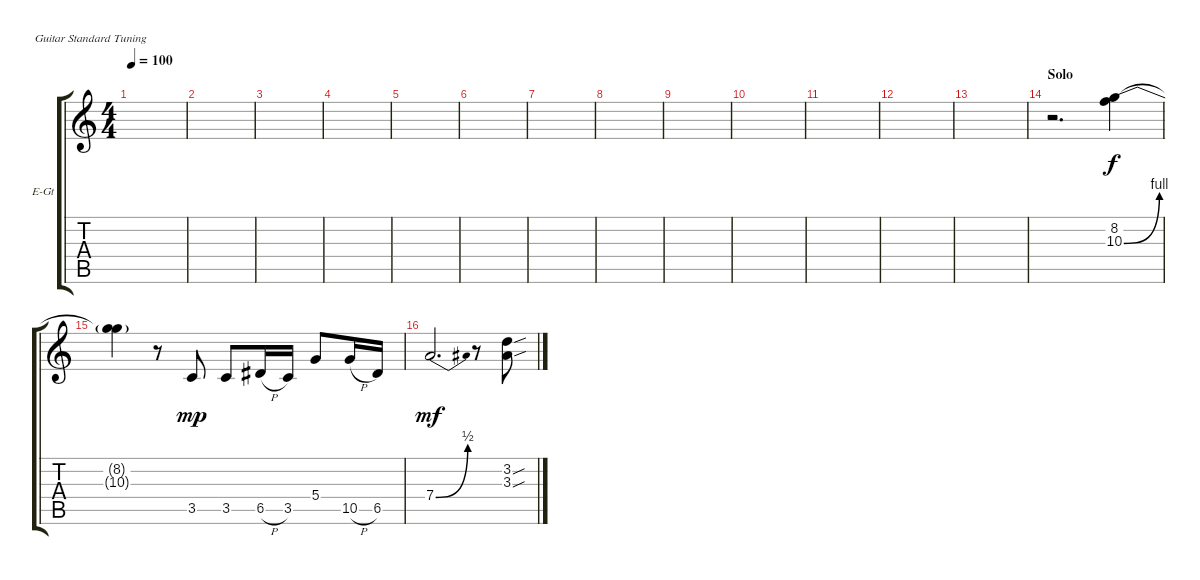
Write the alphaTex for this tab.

\defaultSystemsLayout 4
\bracketExtendMode groupsimilarinstruments
\firstSystemTrackNameOrientation horizontal
\otherSystemsTrackNameOrientation horizontal
\track ("Bellamy Solo Guitar" "E-Gt") {instrument distortionguitar}
\staff {score tabs}
\tuning (E4 B3 G3 D3 A2 E2)
\ts (4 4)
\tempo 100
\clef g2
\ks c
|
|
|
|
|
|
|
|
|
|
|
|
|
\section ("" "Solo")
r.2{d} (8.2 10.3{be (bend 0 0 29.4 4)}).4 |
(10.3{t} 8.2{t}).4 r.8 3.5.8{dy mp} 3.5.8 6.5{h}.16 3.5.16 5.4.8 10.5{h}.16 6.5.16 |
7.4{be (bend 0 0 31.2 2)}.2{d dy mf} r.8 (3.2{sou} 3.3{sou}).8
